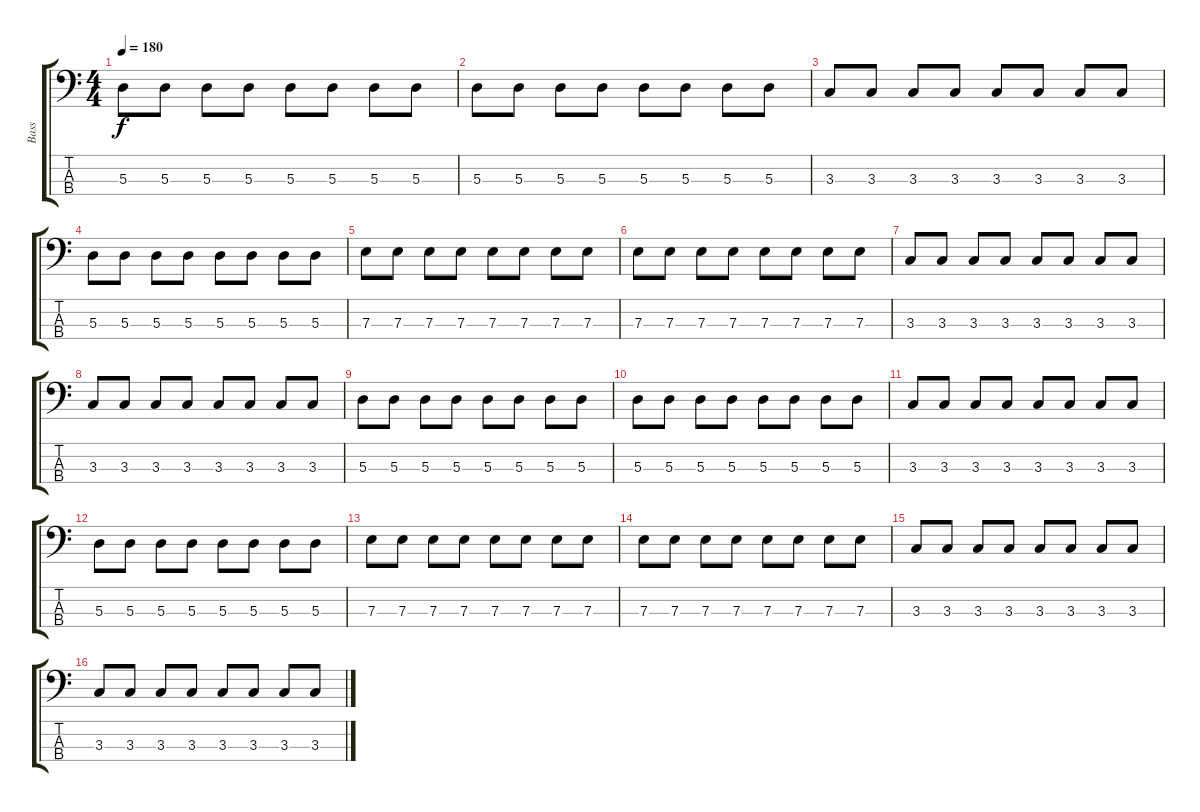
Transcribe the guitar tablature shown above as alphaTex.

\track ("Bass" "Bass") {instrument electricbassfinger}
\staff {score tabs}
\tuning (G2 D2 A1 E1) {hide}
\ts (4 4)
\tempo 180
\clef f4
\ks c
5.3.8{dy f} 5.3.8 5.3.8 5.3.8 5.3.8 5.3.8 5.3.8 5.3.8 |
5.3.8 5.3.8 5.3.8 5.3.8 5.3.8 5.3.8 5.3.8 5.3.8 |
3.3.8 3.3.8 3.3.8 3.3.8 3.3.8 3.3.8 3.3.8 3.3.8 |
5.3.8 5.3.8 5.3.8 5.3.8 5.3.8 5.3.8 5.3.8 5.3.8 |
7.3.8 7.3.8 7.3.8 7.3.8 7.3.8 7.3.8 7.3.8 7.3.8 |
7.3.8 7.3.8 7.3.8 7.3.8 7.3.8 7.3.8 7.3.8 7.3.8 |
3.3.8 3.3.8 3.3.8 3.3.8 3.3.8 3.3.8 3.3.8 3.3.8 |
3.3.8 3.3.8 3.3.8 3.3.8 3.3.8 3.3.8 3.3.8 3.3.8 |
5.3.8 5.3.8 5.3.8 5.3.8 5.3.8 5.3.8 5.3.8 5.3.8 |
5.3.8 5.3.8 5.3.8 5.3.8 5.3.8 5.3.8 5.3.8 5.3.8 |
3.3.8 3.3.8 3.3.8 3.3.8 3.3.8 3.3.8 3.3.8 3.3.8 |
5.3.8 5.3.8 5.3.8 5.3.8 5.3.8 5.3.8 5.3.8 5.3.8 |
7.3.8 7.3.8 7.3.8 7.3.8 7.3.8 7.3.8 7.3.8 7.3.8 |
7.3.8 7.3.8 7.3.8 7.3.8 7.3.8 7.3.8 7.3.8 7.3.8 |
3.3.8 3.3.8 3.3.8 3.3.8 3.3.8 3.3.8 3.3.8 3.3.8 |
3.3.8 3.3.8 3.3.8 3.3.8 3.3.8 3.3.8 3.3.8 3.3.8
